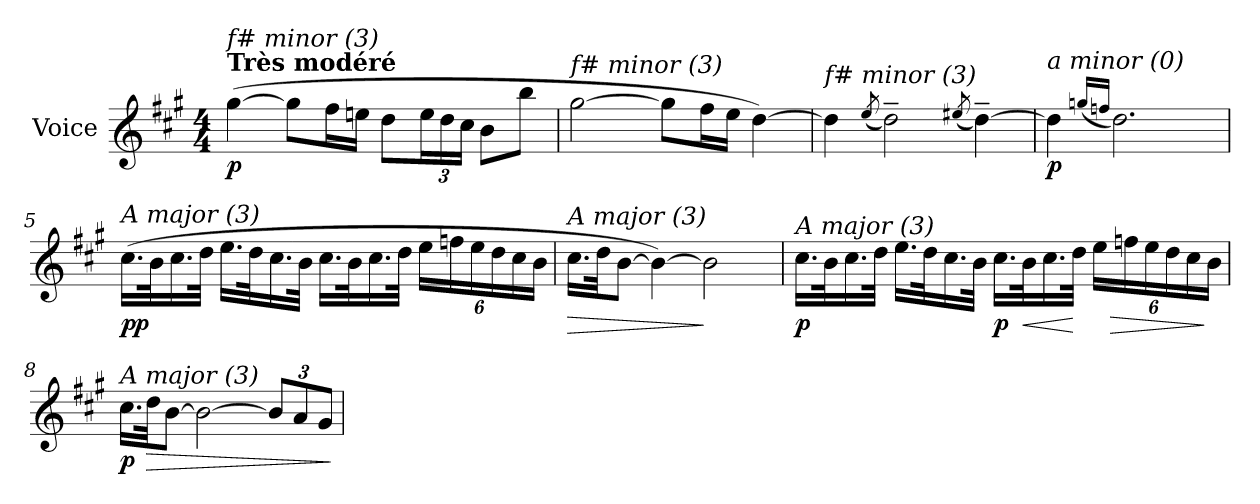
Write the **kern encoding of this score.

**kern	**dynam
*part1	*part1
*staff1	*staff1
*I"Voice	*
*clefG2	*
*k[f#c#g#]	*
*A:	*
*M4/4	*
=1	=1
!LO:TX:a:B:t=Très modéré	!
!LO:TX:i:t=f# minor (3)	!
!	!LO:DY:b
(>[4gg#\	p
8gg#\L]	.
16ff#\L	.
16een\JJ	.
8dd\L	.
24ee\L	.
24dd\	.
24cc#\JJ	.
8b\L	.
8bb\J	.
=2	=2
!LO:TX:i:t=f# minor (3)	!
[2gg#\	.
8gg#\L]	.
16ff#\L	.
16ee\JJ	.
[4dd\)	.
=3	=3
!LO:TX:i:t=f# minor (3)	!
4dd\]	.
(<8qee/	.
2dd~>\)	.
(<8qee#Xi/	.
[4dd~>\)	.
=4	=4
!LO:TX:i:t=a minor (0)	!
!	!LO:DY:b
4dd\]	p
(<16qggn/LL	.
16qffn/JJ	.
2.dd\)	.
!!LO:LB:g=z
=5	=5
!LO:TX:i:t=A major (3)	!
!	!LO:DY:b
!	!LO:DY:n=1:b
(>16.cc#\LL	p p
32b\k	.
16.cc#\	.
32dd\JJk	.
16.ee\LL	.
32dd\k	.
16.cc#\	.
32b\JJk	.
16.cc#\LL	.
32b\k	.
16.cc#\	.
32dd\JJk	.
24ee\LL	.
24ffn\	.
24ee\	.
24dd\	.
24cc#\	.
24b\JJ	.
=6	=6
!LO:TX:i:t=A major (3)	!
!	!LO:HP:b
16.cc#\LL	>
32dd\Jk	.
[8b\J	.
4b\_)	.
2b\]	]
!!LO:LB:g=z
=7	=7
!LO:TX:i:t=A major (3)	!
!	!LO:DY:b
16.cc#\LL	p
32b\k	.
16.cc#\	.
32dd\JJk	.
16.ee\LL	.
32dd\k	.
16.cc#\	.
32b\JJk	.
!	!LO:DY:b
16.cc#\LL	p
!	!LO:HP:b
32b\k	<
16.cc#\	.
32dd\JJk	[
24ee\LL	.
!	!LO:HP:b
24ffn\	>
24ee\	.
24dd\	.
24cc#\	.
24b\JJ	]
=8	=8
!LO:TX:i:t=A major (3)	!
!	!LO:DY:b
16.cc#\LL	p
!	!LO:HP:b
32dd\Jk	>
[8b\J	.
2b\_	.
12b/L]	.
12a/	.
12g#/J	.
.	]
=	=
*-	*-
